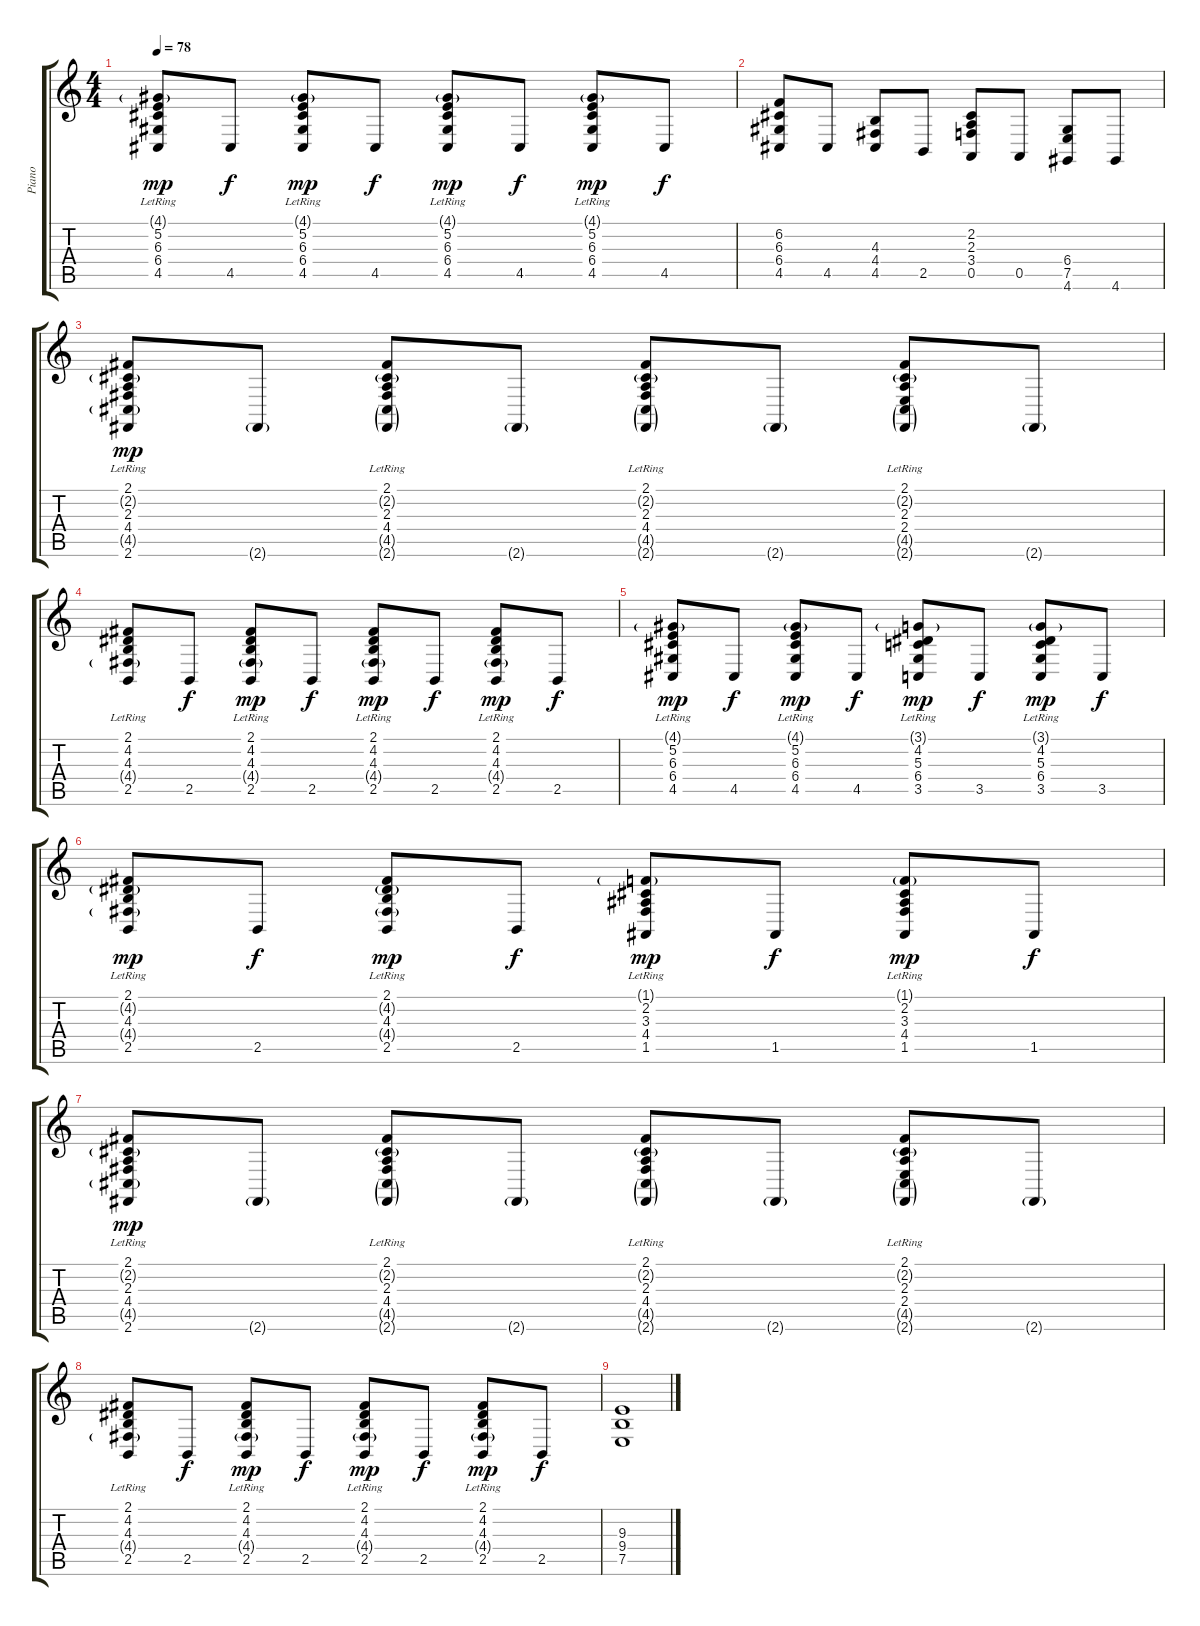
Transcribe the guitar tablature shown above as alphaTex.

\track ("Piano" "Piano") {instrument acousticgrandpiano}
\staff {score tabs}
\tuning (E4 B3 G3 D3 A2 E2) {hide}
\ts (4 4)
\tempo 78
\clef g2
\ks c
(4.1{g lr} 5.2{lr} 6.3{lr} 6.4{lr} 4.5{lr}).8{dy mp} 4.5.8{dy f} (4.1{g lr} 5.2{lr} 6.3{lr} 6.4{lr} 4.5{lr}).8{dy mp} 4.5.8{dy f} (4.1{g lr} 5.2{lr} 6.3{lr} 6.4{lr} 4.5{lr}).8{dy mp} 4.5.8{dy f} (4.1{g lr} 5.2{lr} 6.3{lr} 6.4{lr} 4.5{lr}).8{dy mp} 4.5.8{dy f} |
(6.2 6.3 6.4 4.5).8 4.5.8 (4.3 4.4 4.5).8 2.5.8 (2.2 2.3 3.4 0.5).8 0.5.8 (6.4 7.5 4.6).8 4.6.8 |
(2.1 2.2{g lr} 2.3{lr} 4.4{lr} 4.5{g lr} 2.6{lr}).8{dy mp} 2.6{g}.8 (2.1 2.2{g lr} 2.3{lr} 4.4{lr} 4.5{g lr} 2.6{g lr}).8 2.6{g}.8 (2.1 2.2{g lr} 2.3{lr} 4.4{lr} 4.5{g lr} 2.6{g lr}).8 2.6{g}.8 (2.1 2.2{g lr} 2.3{lr} 2.4{lr} 4.5{g lr} 2.6{g lr}).8 2.6{g}.8 |
(2.1 4.2{lr} 4.3{lr} 4.4{g lr} 2.5{lr}).8 2.5.8{dy f} (2.1 4.2{lr} 4.3{lr} 4.4{g lr} 2.5{lr}).8{dy mp} 2.5.8{dy f} (2.1 4.2{lr} 4.3{lr} 4.4{g lr} 2.5{lr}).8{dy mp} 2.5.8{dy f} (2.1 4.2{lr} 4.3{lr} 4.4{g lr} 2.5{lr}).8{dy mp} 2.5.8{dy f} |
(4.1{g lr} 5.2{lr} 6.3{lr} 6.4{lr} 4.5{lr}).8{dy mp} 4.5.8{dy f} (4.1{g lr} 5.2{lr} 6.3{lr} 6.4{lr} 4.5{lr}).8{dy mp} 4.5.8{dy f} (3.1{g lr} 4.2{lr} 5.3{lr} 6.4{lr} 3.5{lr}).8{dy mp} 3.5.8{dy f} (3.1{g lr} 4.2{lr} 5.3{lr} 6.4{lr} 3.5{lr}).8{dy mp} 3.5.8{dy f} |
(2.1 4.2{g lr} 4.3{lr} 4.4{g lr} 2.5{lr}).8{dy mp} 2.5.8{dy f} (2.1 4.2{g lr} 4.3{lr} 4.4{g lr} 2.5{lr}).8{dy mp} 2.5.8{dy f} (1.1{g} 2.2{lr} 3.3{lr} 4.4{lr} 1.5{lr}).8{dy mp} 1.5.8{dy f} (1.1{g} 2.2{lr} 3.3{lr} 4.4{lr} 1.5{lr}).8{dy mp} 1.5.8{dy f} |
(2.1 2.2{g lr} 2.3{lr} 4.4{lr} 4.5{g lr} 2.6{lr}).8{dy mp} 2.6{g}.8 (2.1 2.2{g lr} 2.3{lr} 4.4{lr} 4.5{g lr} 2.6{g lr}).8 2.6{g}.8 (2.1 2.2{g lr} 2.3{lr} 4.4{lr} 4.5{g lr} 2.6{g lr}).8 2.6{g}.8 (2.1 2.2{g lr} 2.3{lr} 2.4{lr} 4.5{g lr} 2.6{g lr}).8 2.6{g}.8 |
(2.1 4.2{lr} 4.3{lr} 4.4{g lr} 2.5{lr}).8 2.5.8{dy f} (2.1 4.2{lr} 4.3{lr} 4.4{g lr} 2.5{lr}).8{dy mp} 2.5.8{dy f} (2.1 4.2{lr} 4.3{lr} 4.4{g lr} 2.5{lr}).8{dy mp} 2.5.8{dy f} (2.1 4.2{lr} 4.3{lr} 4.4{g lr} 2.5{lr}).8{dy mp} 2.5.8{dy f} |
(9.3 9.4 7.5).1
